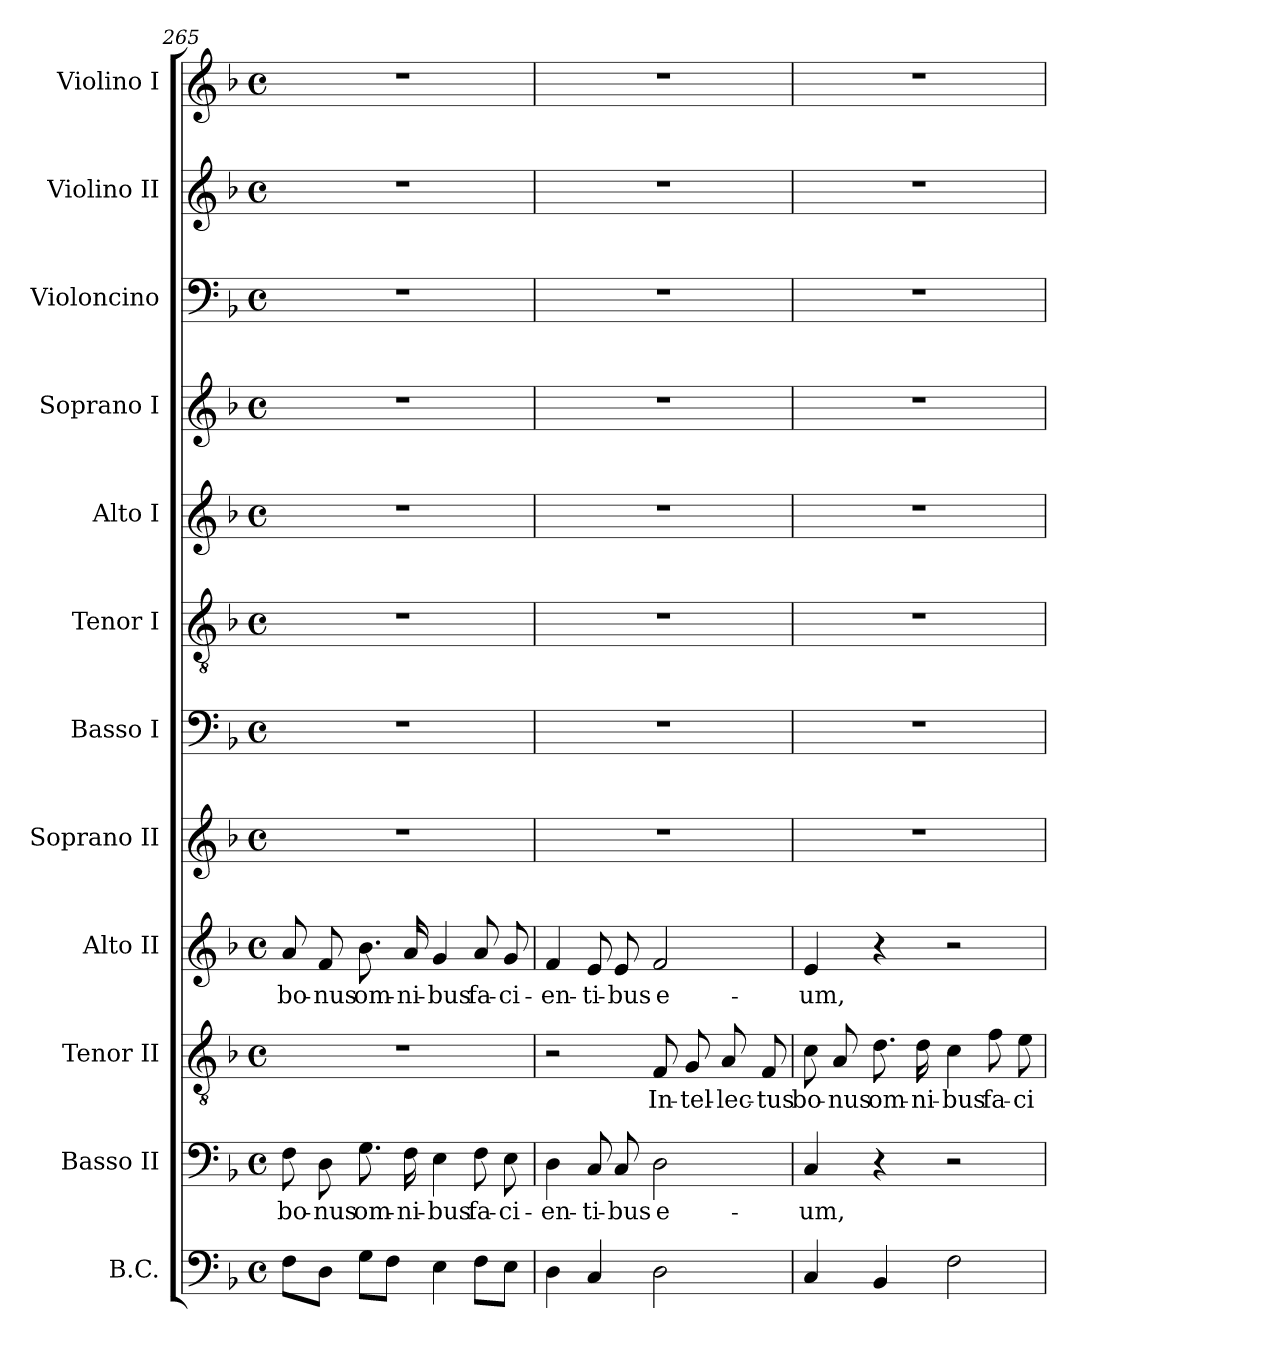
**kern	**kern	**text	**kern	**text	**kern	**text	**kern	**kern	**kern	**kern	**kern	**kern	**kern	**kern
*part12	*part11	*part11	*part10	*part10	*part9	*part9	*part8	*part7	*part6	*part5	*part4	*part3	*part2	*part1
*staff12	*staff11	*staff11	*staff10	*staff10	*staff9	*staff9	*staff8	*staff7	*staff6	*staff5	*staff4	*staff3	*staff2	*staff1
*I"B.C.	*I"Basso II	*	*I"Tenor II	*	*I"Alto II	*	*I"Soprano II	*I"Basso I	*I"Tenor I	*I"Alto I	*I"Soprano I	*I"Violoncino	*I"Violino II	*I"Violino I
*I'BC	*I'B 2	*	*I'T 2	*	*I'A 2	*	*I'S 2	*I'B 1	*I'T 1	*I'A 1	*I'S 1	*I'Vc.	*I'Vln. II	*I'Vln. I
*clefF4	*clefF4	*	*clefGv2	*	*clefG2	*	*clefG2	*clefF4	*clefGv2	*clefG2	*clefG2	*clefF4	*clefG2	*clefG2
*k[b-]	*k[b-]	*	*k[b-]	*	*k[b-]	*	*k[b-]	*k[b-]	*k[b-]	*k[b-]	*k[b-]	*k[b-]	*k[b-]	*k[b-]
*F:	*F:	*	*F:	*	*F:	*	*F:	*F:	*F:	*F:	*F:	*F:	*F:	*F:
*M4/4	*M4/4	*	*M4/4	*	*M4/4	*	*M4/4	*M4/4	*M4/4	*M4/4	*M4/4	*M4/4	*M4/4	*M4/4
*met(c)	*met(c)	*	*met(c)	*	*met(c)	*	*met(c)	*met(c)	*met(c)	*met(c)	*met(c)	*met(c)	*met(c)	*met(c)
=265	=265	=265	=265	=265	=265	=265	=265	=265	=265	=265	=265	=265	=265	=265
!	!	!LO:LY:b	!	!	!	!	!	!	!	!	!	!	!	!
!	!	!	!	!	!	!LO:LY:b	!	!	!	!	!	!	!	!
8F\L	8F\	bo-	1r	.	8a/	bo-	1r	1r	1r	1r	1r	1r	1r	1r
!	!	!LO:LY:b	!	!	!	!	!	!	!	!	!	!	!	!
!	!	!	!	!	!	!LO:LY:b	!	!	!	!	!	!	!	!
8D\J	8D\	-nus	.	.	8f/	-nus	.	.	.	.	.	.	.	.
!	!	!LO:LY:b	!	!	!	!	!	!	!	!	!	!	!	!
!	!	!	!	!	!	!LO:LY:b	!	!	!	!	!	!	!	!
8G\L	8.G\	om-	.	.	8.b-\	om-	.	.	.	.	.	.	.	.
8F\J	.	.	.	.	.	.	.	.	.	.	.	.	.	.
!	!	!LO:LY:b	!	!	!	!	!	!	!	!	!	!	!	!
!	!	!	!	!	!	!LO:LY:b	!	!	!	!	!	!	!	!
.	16F\	-ni-	.	.	16a/	-ni-	.	.	.	.	.	.	.	.
!	!	!LO:LY:b	!	!	!	!	!	!	!	!	!	!	!	!
!	!	!	!	!	!	!LO:LY:b	!	!	!	!	!	!	!	!
4E\	4E\	-bus	.	.	4g/	-bus	.	.	.	.	.	.	.	.
!	!	!LO:LY:b	!	!	!	!	!	!	!	!	!	!	!	!
!	!	!	!	!	!	!LO:LY:b	!	!	!	!	!	!	!	!
8F\L	8F\	fa-	.	.	8a/	fa-	.	.	.	.	.	.	.	.
!	!	!LO:LY:b	!	!	!	!	!	!	!	!	!	!	!	!
!	!	!	!	!	!	!LO:LY:b	!	!	!	!	!	!	!	!
8E\J	8E\	-ci-	.	.	8g/	-ci-	.	.	.	.	.	.	.	.
=266	=266	=266	=266	=266	=266	=266	=266	=266	=266	=266	=266	=266	=266	=266
!	!	!LO:LY:b	!	!	!	!	!	!	!	!	!	!	!	!
!	!	!	!	!	!	!LO:LY:b	!	!	!	!	!	!	!	!
4D\	4D\	-en-	2r	.	4f/	-en-	1r	1r	1r	1r	1r	1r	1r	1r
!	!	!LO:LY:b	!	!	!	!	!	!	!	!	!	!	!	!
!	!	!	!	!	!	!LO:LY:b	!	!	!	!	!	!	!	!
4C/	8C/	-ti-	.	.	8e/	-ti-	.	.	.	.	.	.	.	.
!	!	!LO:LY:b	!	!	!	!	!	!	!	!	!	!	!	!
!	!	!	!	!	!	!LO:LY:b	!	!	!	!	!	!	!	!
.	8C/	-bus	.	.	8e/	-bus	.	.	.	.	.	.	.	.
!	!	!LO:LY:b	!	!	!	!	!	!	!	!	!	!	!	!
!	!	!	!	!LO:LY:b	!	!	!	!	!	!	!	!	!	!
!	!	!	!	!	!	!LO:LY:b	!	!	!	!	!	!	!	!
2D\	2D\	e-	8F/	In-	2f/	e-	.	.	.	.	.	.	.	.
!	!	!	!	!LO:LY:b	!	!	!	!	!	!	!	!	!	!
.	.	.	8G/	-tel-	.	.	.	.	.	.	.	.	.	.
!	!	!	!	!LO:LY:b	!	!	!	!	!	!	!	!	!	!
.	.	.	8A/	-lec-	.	.	.	.	.	.	.	.	.	.
!	!	!	!	!LO:LY:b	!	!	!	!	!	!	!	!	!	!
.	.	.	8F/	-tus	.	.	.	.	.	.	.	.	.	.
!!LO:PB:g=z
=267	=267	=267	=267	=267	=267	=267	=267	=267	=267	=267	=267	=267	=267	=267
!	!	!LO:LY:b	!	!	!	!	!	!	!	!	!	!	!	!
!	!	!	!	!LO:LY:b	!	!	!	!	!	!	!	!	!	!
!	!	!	!	!	!	!LO:LY:b	!	!	!	!	!	!	!	!
4C/	4C/	-um,	8c\	bo-	4e/	-um,	1r	1r	1r	1r	1r	1r	1r	1r
!	!	!	!	!LO:LY:b	!	!	!	!	!	!	!	!	!	!
.	.	.	8A/	-nus	.	.	.	.	.	.	.	.	.	.
!	!	!	!	!LO:LY:b	!	!	!	!	!	!	!	!	!	!
4BB-/	4r	.	8.d\	om-	4r	.	.	.	.	.	.	.	.	.
!	!	!	!	!LO:LY:b	!	!	!	!	!	!	!	!	!	!
.	.	.	16d\	-ni-	.	.	.	.	.	.	.	.	.	.
!	!	!	!	!LO:LY:b	!	!	!	!	!	!	!	!	!	!
2F\	2r	.	4c\	-bus	2r	.	.	.	.	.	.	.	.	.
!	!	!	!	!LO:LY:b	!	!	!	!	!	!	!	!	!	!
.	.	.	8f\	fa-	.	.	.	.	.	.	.	.	.	.
!	!	!	!	!LO:LY:b	!	!	!	!	!	!	!	!	!	!
.	.	.	8e\	-ci-	.	.	.	.	.	.	.	.	.	.
=	=	=	=	=	=	=	=	=	=	=	=	=	=	=
*-	*-	*-	*-	*-	*-	*-	*-	*-	*-	*-	*-	*-	*-	*-
